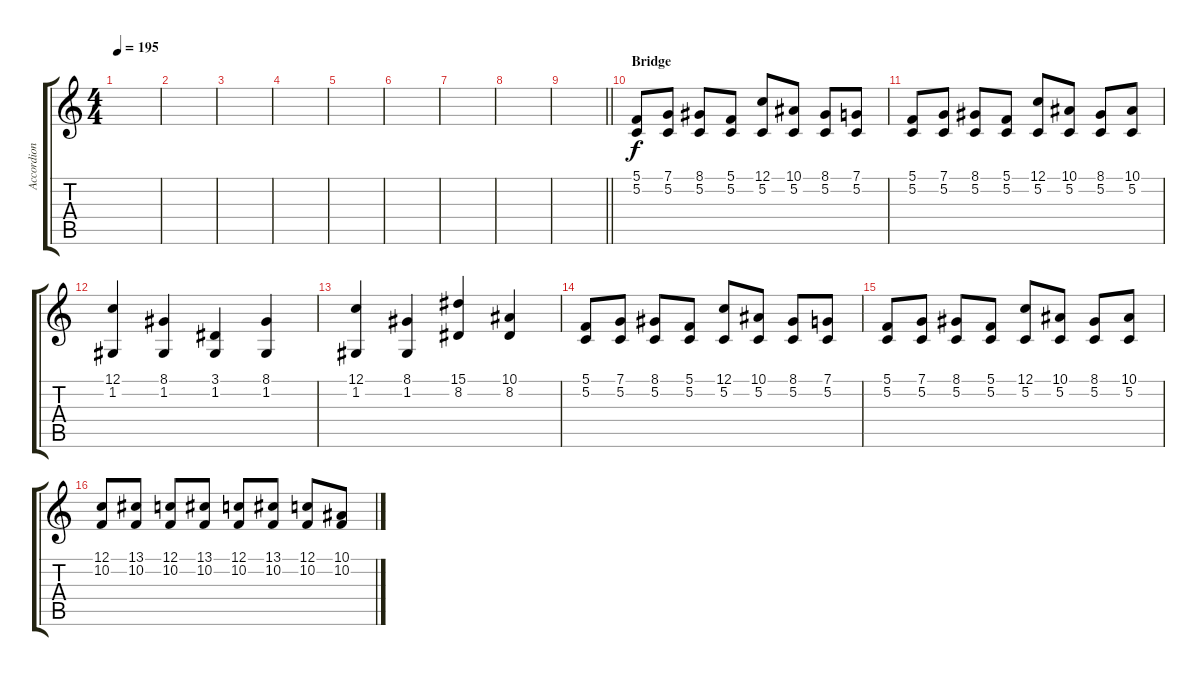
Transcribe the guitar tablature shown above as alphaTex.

\track ("Accordion" "Accordion") {instrument accordion}
\staff {score tabs}
\tuning (C4 G3 Eb3 Bb2 F2 C2) {hide}
\ts (4 4)
\tempo 195
\clef g2
\ks c
|
|
|
|
|
|
|
|
\barLineRight lightlight
|
\section ("" "Bridge")
(5.1 5.2).8 (7.1 5.2).8 (8.1 5.2).8 (5.1 5.2).8 (12.1 5.2).8 (10.1 5.2).8 (8.1 5.2).8 (7.1 5.2).8 |
(5.1 5.2).8 (7.1 5.2).8 (8.1 5.2).8 (5.1 5.2).8 (12.1 5.2).8 (10.1 5.2).8 (8.1 5.2).8 (10.1 5.2).8 |
(12.1 1.2).4 (8.1 1.2).4 (3.1 1.2).4 (8.1 1.2).4 |
(12.1 1.2).4 (8.1 1.2).4 (15.1 8.2).4 (10.1 8.2).4 |
(5.1 5.2).8 (7.1 5.2).8 (8.1 5.2).8 (5.1 5.2).8 (12.1 5.2).8 (10.1 5.2).8 (8.1 5.2).8 (7.1 5.2).8 |
(5.1 5.2).8 (7.1 5.2).8 (8.1 5.2).8 (5.1 5.2).8 (12.1 5.2).8 (10.1 5.2).8 (8.1 5.2).8 (10.1 5.2).8 |
(12.1 10.2).8 (13.1 10.2).8 (12.1 10.2).8 (13.1 10.2).8 (12.1 10.2).8 (13.1 10.2).8 (12.1 10.2).8 (10.1 10.2).8
